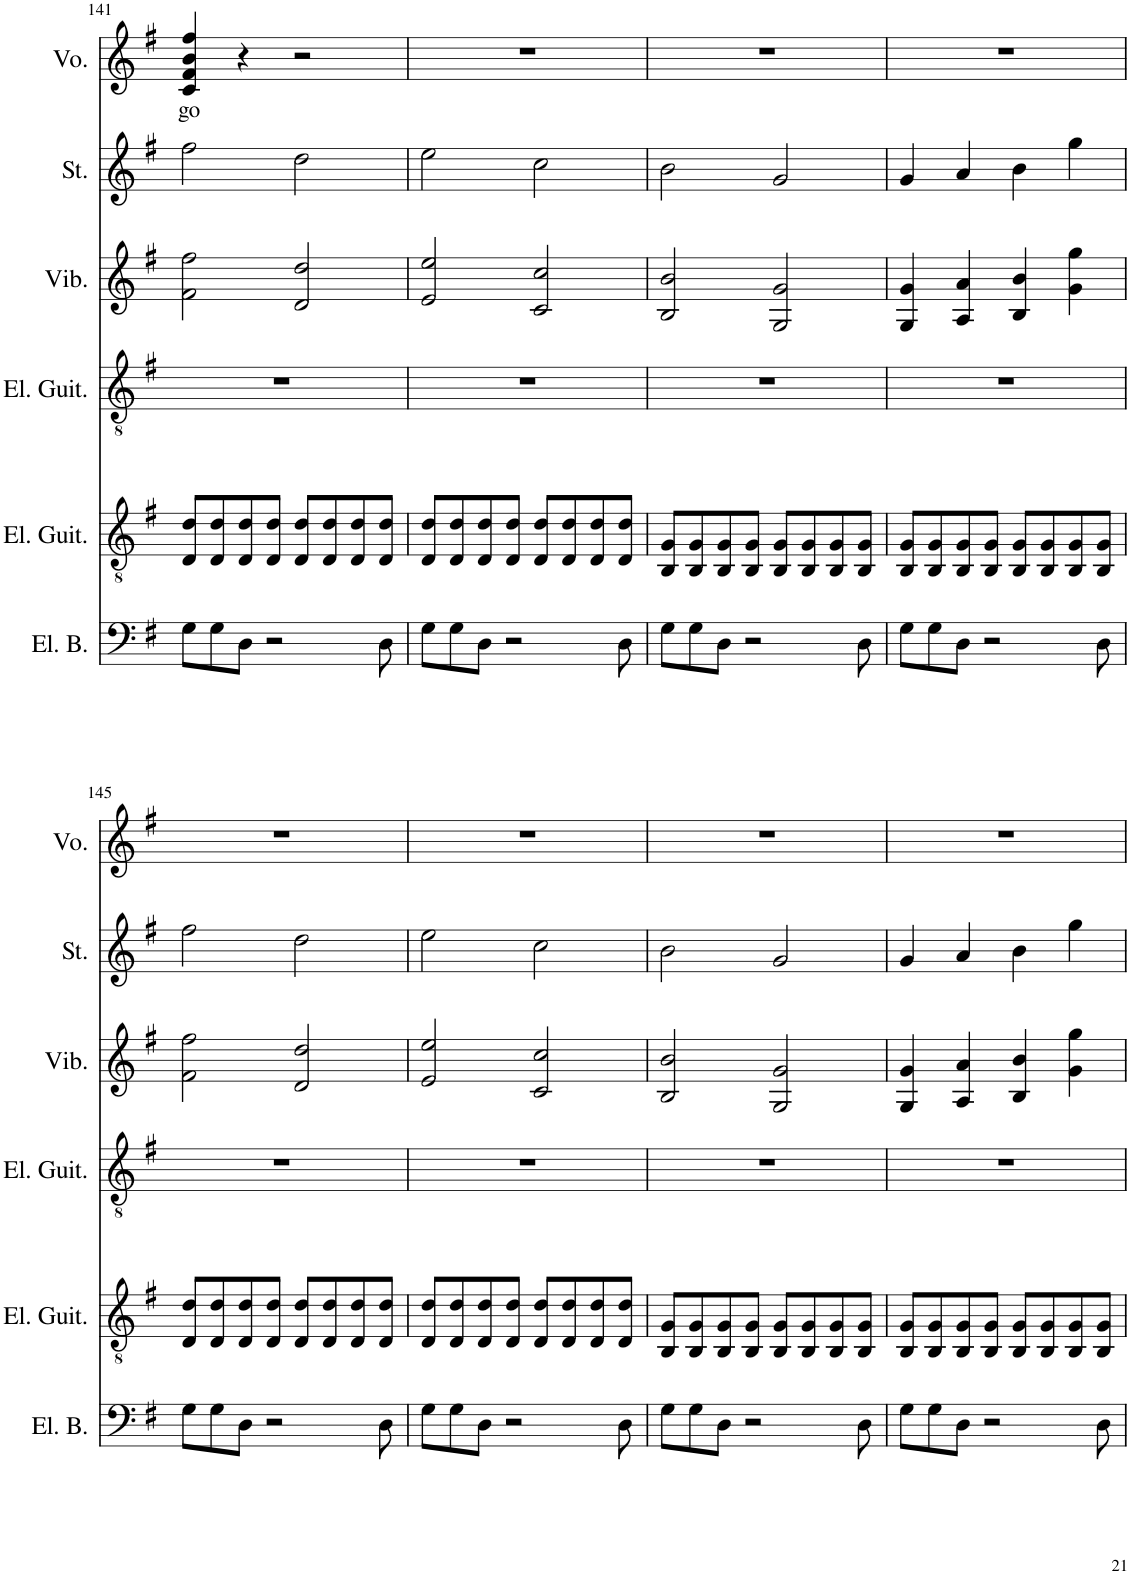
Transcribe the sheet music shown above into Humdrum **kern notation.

**kern	**kern	**kern	**kern	**kern	**kern	**text
*part6	*part5	*part4	*part3	*part2	*part1	*part1
*staff6	*staff5	*staff4	*staff3	*staff2	*staff1	*staff1
*I"Electric Bass	*I"Electric Guitar	*I"Electric Guitar	*I"Vibraphone	*I"Strings	*I"Voice	*
*I'El. B.	*I'El. Guit.	*I'El. Guit.	*I'Vib.	*I'St.	*I'Vo.	*
!!LO:PB:g=z
*clefF4	*clefGv2	*clefGv2	*clefG2	*clefG2	*clefG2	*
*Trd7c12	*Trd7c12	*Trd7c12	*	*	*	*
*k[f#]	*k[f#]	*k[f#]	*k[f#]	*k[f#]	*k[f#]	*
*M4/4	*M4/4	*M4/4	*M4/4	*M4/4	*M4/4	*
=141	=141	=141	=141	=141	=141	=141
!	!	!	!	!	!	!LO:LY:b
8G\L	8D/ 8d/L	1r	2f#\ 2ff#\	2ff#\	4c/ 4f#/ 4b/ 4ff#/	go
8G\	8D/ 8d/	.	.	.	.	.
8D\J	8D/ 8d/	.	.	.	4r	.
2r	8D/ 8d/J	.	.	.	.	.
.	8D/ 8d/L	.	2d/ 2dd/	2dd\	2r	.
.	8D/ 8d/	.	.	.	.	.
.	8D/ 8d/	.	.	.	.	.
8D\	8D/ 8d/J	.	.	.	.	.
=142	=142	=142	=142	=142	=142	=142
8G\L	8D/ 8d/L	1r	2e/ 2ee/	2ee\	1r	.
8G\	8D/ 8d/	.	.	.	.	.
8D\J	8D/ 8d/	.	.	.	.	.
2r	8D/ 8d/J	.	.	.	.	.
.	8D/ 8d/L	.	2c/ 2cc/	2cc\	.	.
.	8D/ 8d/	.	.	.	.	.
.	8D/ 8d/	.	.	.	.	.
8D\	8D/ 8d/J	.	.	.	.	.
=143	=143	=143	=143	=143	=143	=143
8G\L	8BB/ 8G/L	1r	2B/ 2b/	2b\	1r	.
8G\	8BB/ 8G/	.	.	.	.	.
8D\J	8BB/ 8G/	.	.	.	.	.
2r	8BB/ 8G/J	.	.	.	.	.
.	8BB/ 8G/L	.	2G/ 2g/	2g/	.	.
.	8BB/ 8G/	.	.	.	.	.
.	8BB/ 8G/	.	.	.	.	.
8D\	8BB/ 8G/J	.	.	.	.	.
=144	=144	=144	=144	=144	=144	=144
8G\L	8BB/ 8G/L	1r	4G/ 4g/	4g/	1r	.
8G\	8BB/ 8G/	.	.	.	.	.
8D\J	8BB/ 8G/	.	4A/ 4a/	4a/	.	.
2r	8BB/ 8G/J	.	.	.	.	.
.	8BB/ 8G/L	.	4B/ 4b/	4b\	.	.
.	8BB/ 8G/	.	.	.	.	.
.	8BB/ 8G/	.	4g\ 4gg\	4gg\	.	.
8D\	8BB/ 8G/J	.	.	.	.	.
!!LO:LB:g=z
=145	=145	=145	=145	=145	=145	=145
8G\L	8D/ 8d/L	1r	2f#\ 2ff#\	2ff#\	1r	.
8G\	8D/ 8d/	.	.	.	.	.
8D\J	8D/ 8d/	.	.	.	.	.
2r	8D/ 8d/J	.	.	.	.	.
.	8D/ 8d/L	.	2d/ 2dd/	2dd\	.	.
.	8D/ 8d/	.	.	.	.	.
.	8D/ 8d/	.	.	.	.	.
8D\	8D/ 8d/J	.	.	.	.	.
=146	=146	=146	=146	=146	=146	=146
8G\L	8D/ 8d/L	1r	2e/ 2ee/	2ee\	1r	.
8G\	8D/ 8d/	.	.	.	.	.
8D\J	8D/ 8d/	.	.	.	.	.
2r	8D/ 8d/J	.	.	.	.	.
.	8D/ 8d/L	.	2c/ 2cc/	2cc\	.	.
.	8D/ 8d/	.	.	.	.	.
.	8D/ 8d/	.	.	.	.	.
8D\	8D/ 8d/J	.	.	.	.	.
=147	=147	=147	=147	=147	=147	=147
8G\L	8BB/ 8G/L	1r	2B/ 2b/	2b\	1r	.
8G\	8BB/ 8G/	.	.	.	.	.
8D\J	8BB/ 8G/	.	.	.	.	.
2r	8BB/ 8G/J	.	.	.	.	.
.	8BB/ 8G/L	.	2G/ 2g/	2g/	.	.
.	8BB/ 8G/	.	.	.	.	.
.	8BB/ 8G/	.	.	.	.	.
8D\	8BB/ 8G/J	.	.	.	.	.
=148	=148	=148	=148	=148	=148	=148
8G\L	8BB/ 8G/L	1r	4G/ 4g/	4g/	1r	.
8G\	8BB/ 8G/	.	.	.	.	.
8D\J	8BB/ 8G/	.	4A/ 4a/	4a/	.	.
2r	8BB/ 8G/J	.	.	.	.	.
.	8BB/ 8G/L	.	4B/ 4b/	4b\	.	.
.	8BB/ 8G/	.	.	.	.	.
.	8BB/ 8G/	.	4g\ 4gg\	4gg\	.	.
8D\	8BB/ 8G/J	.	.	.	.	.
=	=	=	=	=	=	=
*-	*-	*-	*-	*-	*-	*-
